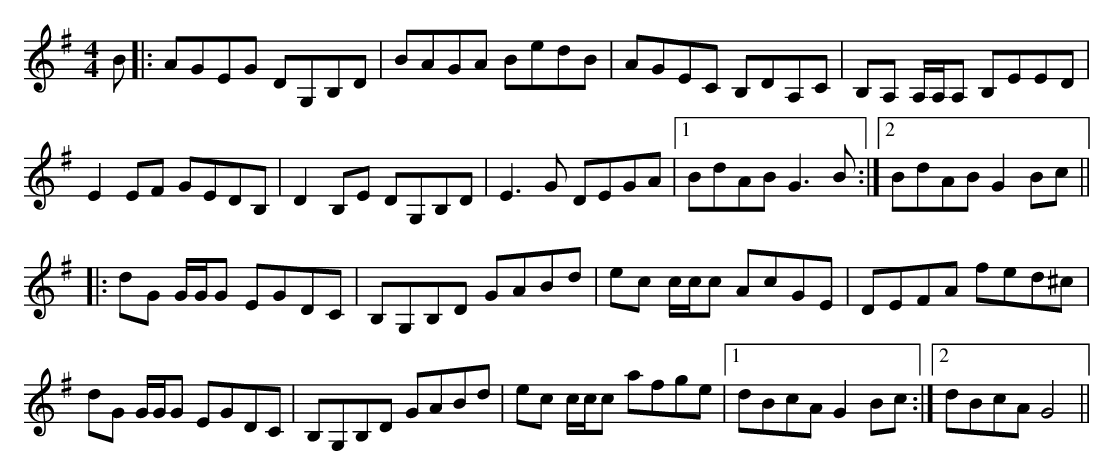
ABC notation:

X:1
M:4/4
K:G
B|:AGEG DG,B,D|BAGA BedB|AGEC B,DA,C|B,A, A,/A,/A, B,EED|
E2 EF GEDB,|D2 B,E DG,B,D|E3G DEGA|1 BdAB G3 B:|2 BdAB G2 Bc||
|:dG G/G/G EGDC|B,G,B,D GABd|ec c/c/c AcGE|DEFA fed^c|
dG G/G/G EGDC|B,G,B,D GABd|ec c/c/c afge|1 dBcA G2 Bc:|2 dBcA G4||
